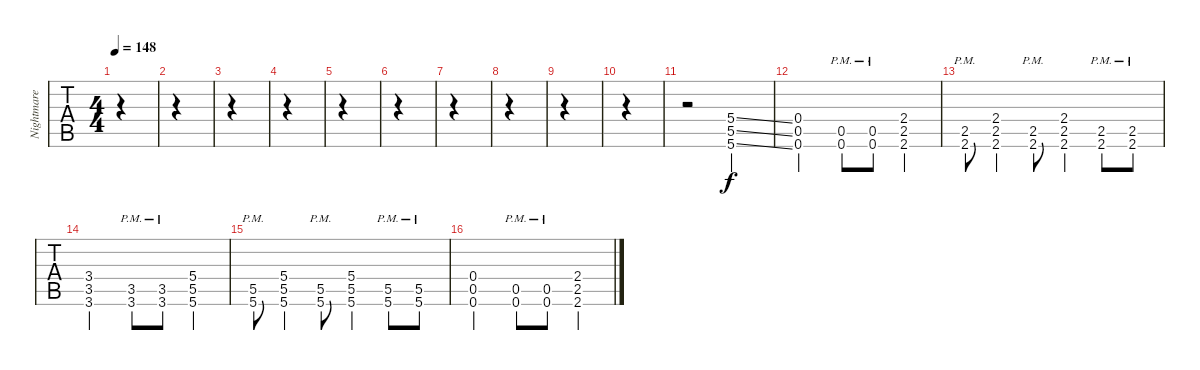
\track ("Nightmare Industries" "Nightmare ") {instrument distortionguitar}
\staff {tabs}
\tuning (D4 A3 F3 C3 G2 C2) {hide}
\ts (4 4)
\tempo 148
\clef g2
\ks c
|
|
|
|
|
|
|
|
|
|
r.2 (5.4{ss} 5.5{ss} 5.6{ss}).2 |
(0.4 0.5 0.6).2 (0.5{pm} 0.6{pm}).8 (0.5{pm} 0.6{pm}).8 (2.4 2.5 2.6).4 |
(2.5{pm} 2.6{pm}).8 (2.4 2.5 2.6).4 (2.5{pm} 2.6{pm}).8 (2.4 2.5 2.6).4 (2.5{pm} 2.6{pm}).8 (2.5{pm} 2.6{pm}).8 |
(3.4 3.5 3.6).2 (3.5{pm} 3.6{pm}).8 (3.5{pm} 3.6{pm}).8 (5.4 5.5 5.6).4 |
(5.5{pm} 5.6{pm}).8 (5.4 5.5 5.6).4 (5.5{pm} 5.6{pm}).8 (5.4 5.5 5.6).4 (5.5{pm} 5.6{pm}).8 (5.5{pm} 5.6{pm}).8 |
(0.4 0.5 0.6).2 (0.5{pm} 0.6{pm}).8 (0.5{pm} 0.6{pm}).8 (2.4 2.5 2.6).4
